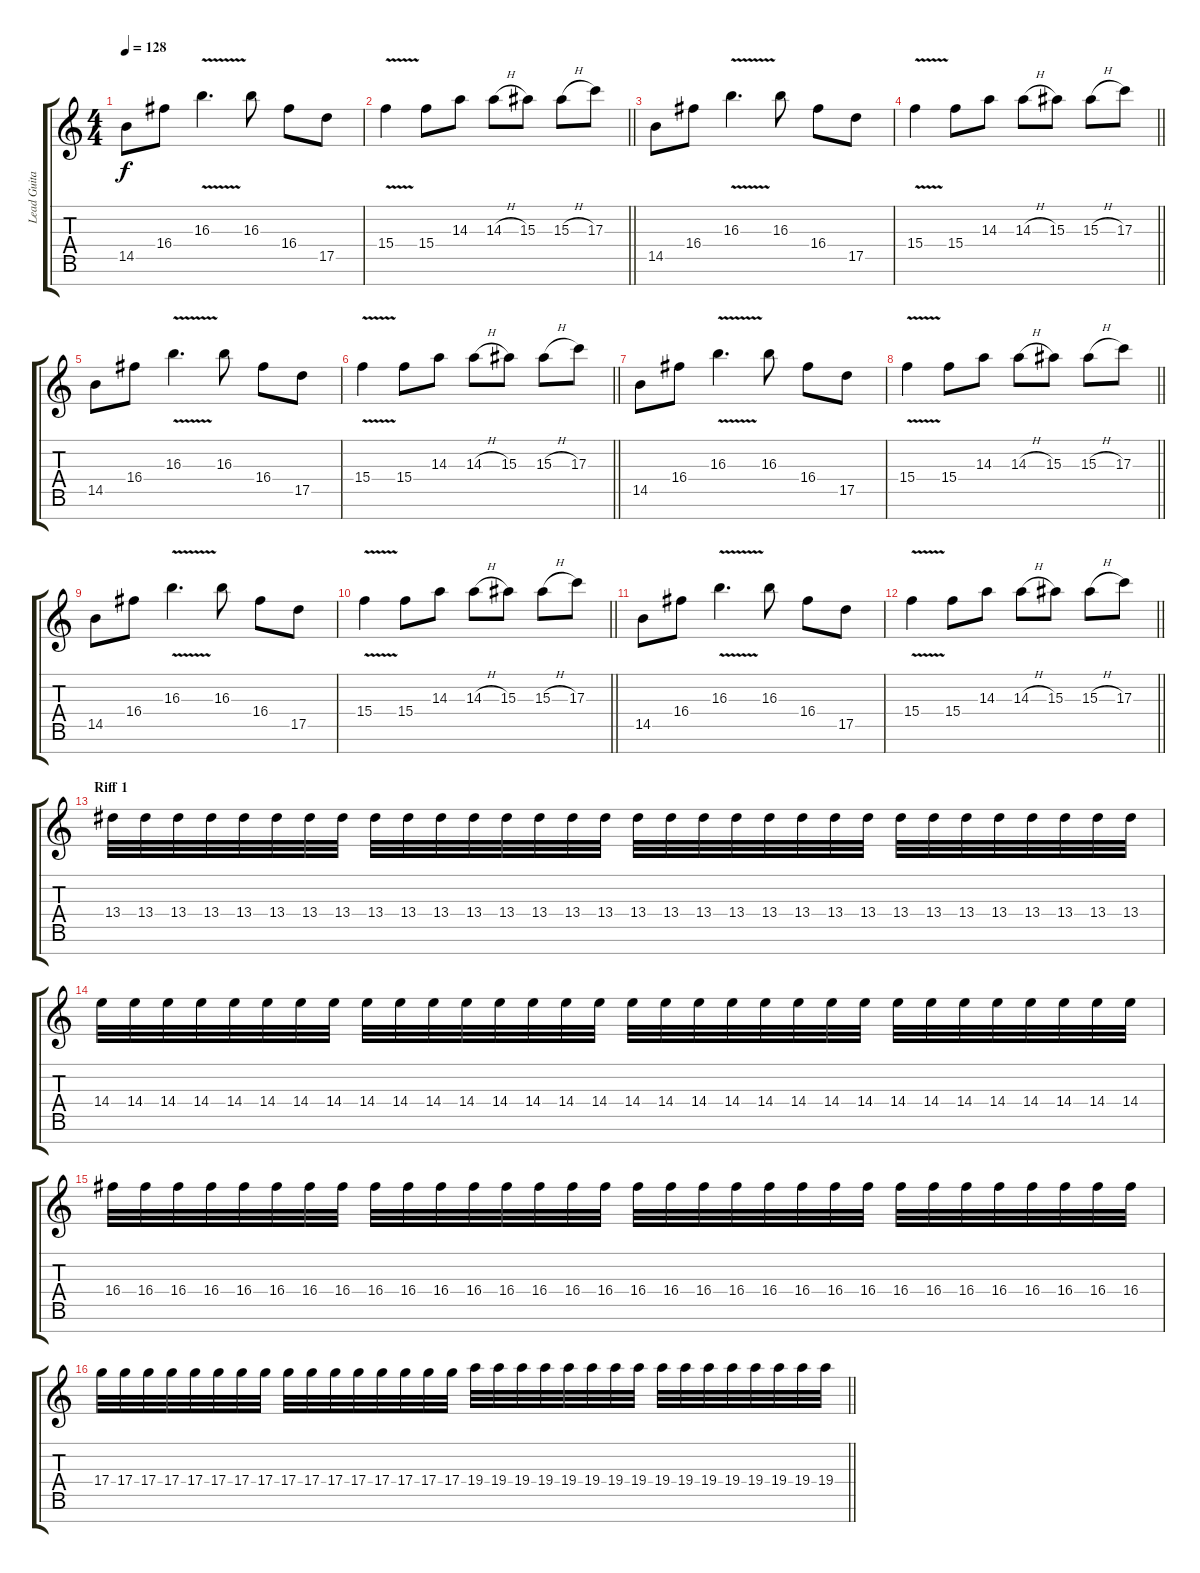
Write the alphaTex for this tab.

\track ("Lead Guitar 1" "Lead Guita") {instrument distortionguitar}
\staff {score tabs}
\tuning (E4 B3 G3 D3 A2 E2 B1) {hide}
\ts (4 4)
\tempo 128
\clef g2
\ks c
14.5.8{dy f} 16.4.8 16.3{v}.4{d} 16.3.8 16.4.8 17.5.8 |
\barLineRight lightlight
15.4{v}.4 15.4.8 14.3.8 14.3{h}.8 15.3.8 15.3{h}.8 17.3.8 |
14.5.8 16.4.8 16.3{v}.4{d} 16.3.8 16.4.8 17.5.8 |
\barLineRight lightlight
15.4{v}.4 15.4.8 14.3.8 14.3{h}.8 15.3.8 15.3{h}.8 17.3.8 |
14.5.8 16.4.8 16.3{v}.4{d} 16.3.8 16.4.8 17.5.8 |
\barLineRight lightlight
15.4{v}.4 15.4.8 14.3.8 14.3{h}.8 15.3.8 15.3{h}.8 17.3.8 |
14.5.8 16.4.8 16.3{v}.4{d} 16.3.8 16.4.8 17.5.8 |
\barLineRight lightlight
15.4{v}.4 15.4.8 14.3.8 14.3{h}.8 15.3.8 15.3{h}.8 17.3.8 |
14.5.8 16.4.8 16.3{v}.4{d} 16.3.8 16.4.8 17.5.8 |
\barLineRight lightlight
15.4{v}.4 15.4.8 14.3.8 14.3{h}.8 15.3.8 15.3{h}.8 17.3.8 |
14.5.8 16.4.8 16.3{v}.4{d} 16.3.8 16.4.8 17.5.8 |
\barLineRight lightlight
15.4{v}.4 15.4.8 14.3.8 14.3{h}.8 15.3.8 15.3{h}.8 17.3.8 |
\section ("" "Riff 1")
13.4.32 13.4.32 13.4.32 13.4.32 13.4.32 13.4.32 13.4.32 13.4.32 13.4.32 13.4.32 13.4.32 13.4.32 13.4.32 13.4.32 13.4.32 13.4.32 13.4.32 13.4.32 13.4.32 13.4.32 13.4.32 13.4.32 13.4.32 13.4.32 13.4.32 13.4.32 13.4.32 13.4.32 13.4.32 13.4.32 13.4.32 13.4.32 |
14.4.32 14.4.32 14.4.32 14.4.32 14.4.32 14.4.32 14.4.32 14.4.32 14.4.32 14.4.32 14.4.32 14.4.32 14.4.32 14.4.32 14.4.32 14.4.32 14.4.32 14.4.32 14.4.32 14.4.32 14.4.32 14.4.32 14.4.32 14.4.32 14.4.32 14.4.32 14.4.32 14.4.32 14.4.32 14.4.32 14.4.32 14.4.32 |
16.4.32 16.4.32 16.4.32 16.4.32 16.4.32 16.4.32 16.4.32 16.4.32 16.4.32 16.4.32 16.4.32 16.4.32 16.4.32 16.4.32 16.4.32 16.4.32 16.4.32 16.4.32 16.4.32 16.4.32 16.4.32 16.4.32 16.4.32 16.4.32 16.4.32 16.4.32 16.4.32 16.4.32 16.4.32 16.4.32 16.4.32 16.4.32 |
\barLineRight lightlight
17.4.32 17.4.32 17.4.32 17.4.32 17.4.32 17.4.32 17.4.32 17.4.32 17.4.32 17.4.32 17.4.32 17.4.32 17.4.32 17.4.32 17.4.32 17.4.32 19.4.32 19.4.32 19.4.32 19.4.32 19.4.32 19.4.32 19.4.32 19.4.32 19.4.32 19.4.32 19.4.32 19.4.32 19.4.32 19.4.32 19.4.32 19.4.32
